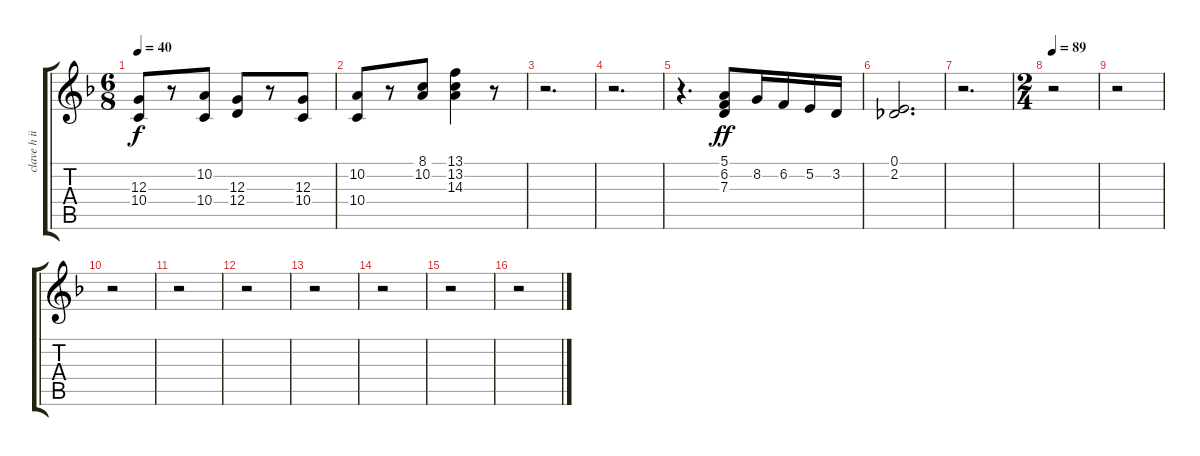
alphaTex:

\track ("clave h iii" "clave h ii") {instrument harpsichord}
\staff {score tabs}
\tuning (E4 B3 G3 D3 A2 E2) {hide}
\ts (6 8)
\tempo 40
\clef g2
\ks dminor
(12.3 10.4).8{dy f} r.8 (10.2 10.4).8 (12.3 12.4).8 r.8 (12.3 10.4).8 |
(10.2 10.4).8 r.8 (8.1 10.2).8 (13.1 13.2 14.3).4 r.8 |
r.2{d} |
r.2{d} |
r.4{d} (5.1 6.2 7.3).8{dy ff} 8.2.16 6.2.16 5.2.16 3.2.16 |
(0.1 2.2).2{d} |
r.2{d} |
\ts (2 4)
\tempo 89
r.2 |
r.2 |
r.2 |
r.2 |
r.2 |
r.2 |
r.2 |
r.2 |
r.2
